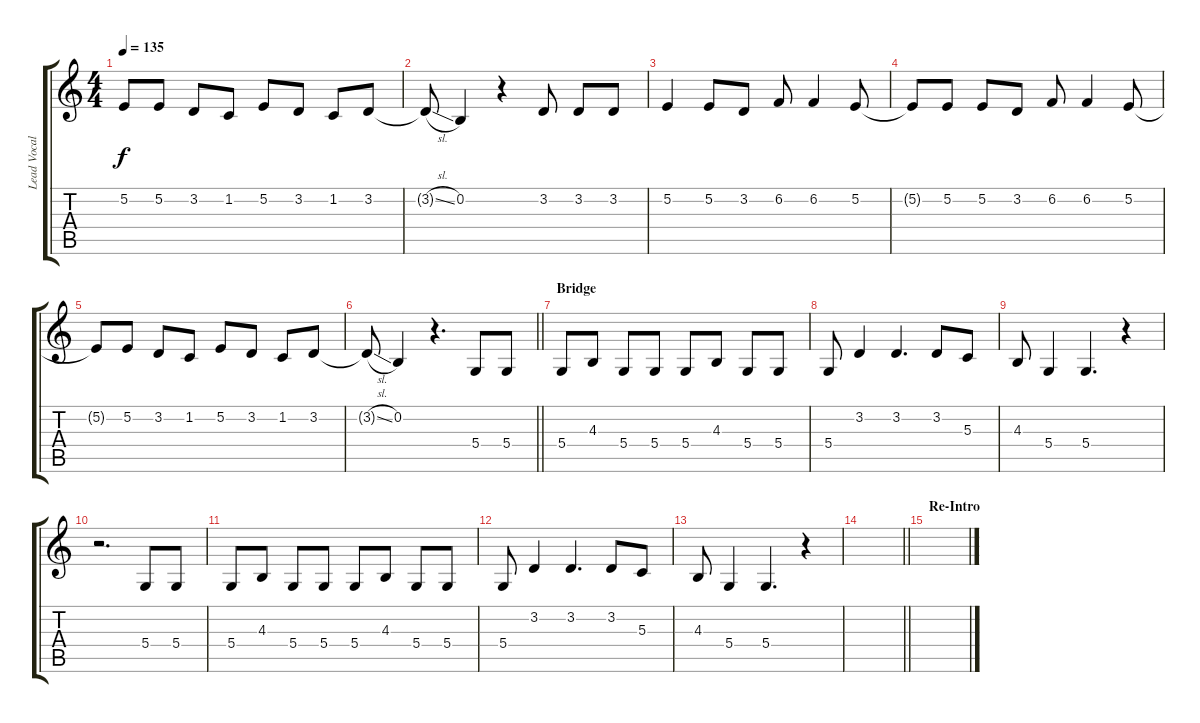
\track ("Lead Vocals" "Lead Vocal") {instrument bassoon}
\staff {score tabs}
\tuning (E4 B3 G3 D3 A2 E2) {hide}
\ts (4 4)
\tempo 135
\clef g2
\ks c
5.2{t}.8{dy f} 5.2.8 3.2.8 1.2.8 5.2.8 3.2.8 1.2.8 3.2.8 |
3.2{sl t}.8 0.2.4 r.4 3.2.8 3.2.8 3.2.8 |
5.2.4 5.2.8 3.2.8 6.2.8 6.2.4 5.2.8 |
5.2{t}.8 5.2.8 5.2.8 3.2.8 6.2.8 6.2.4 5.2.8 |
5.2{t}.8 5.2.8 3.2.8 1.2.8 5.2.8 3.2.8 1.2.8 3.2.8 |
\barLineRight lightlight
3.2{sl t}.8 0.2.4 r.4{d} 5.4.8 5.4.8 |
\section ("" "Bridge")
5.4.8 4.3.8 5.4.8 5.4.8 5.4.8 4.3.8 5.4.8 5.4.8 |
5.4.8 3.2.4 3.2.4{d} 3.2.8 5.3.8 |
4.3.8 5.4.4 5.4.4{d} r.4 |
r.2{d} 5.4.8 5.4.8 |
5.4.8 4.3.8 5.4.8 5.4.8 5.4.8 4.3.8 5.4.8 5.4.8 |
5.4.8 3.2.4 3.2.4{d} 3.2.8 5.3.8 |
4.3.8 5.4.4 5.4.4{d} r.4 |
\barLineRight lightlight
|
\section ("" "Re-Intro")
